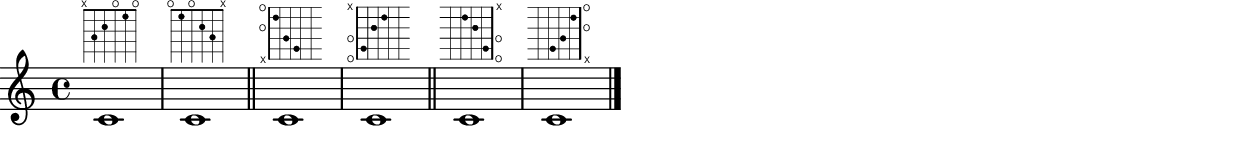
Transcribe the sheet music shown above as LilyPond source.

%% Generated by lilypond-book
%% Options: [exampleindent=10.16\mm,indent=0\mm,line-width=160\mm]
\include "lilypond-book-preamble.ly"


% ****************************************************************
% Start cut-&-pastable-section
% ****************************************************************



\paper {
  indent = 0\mm
  line-width = 160\mm
  % offset the left padding, also add 1mm as lilypond creates cropped
  % images with a little space on the right
  line-width = #(- line-width (* mm  3.000000) (* mm 1))
}

\layout {
  
}





% ****************************************************************
% ly snippet:
% ****************************************************************
\sourcefilename "/home/gub/NewGub/gub/target/linux-x86/src/lilypond-git.sv.gnu.org--lilypond.git-release-unstable/input/regression/fret-diagrams-left-handed.ly"
\sourcefileline 0
\header {
texidoc = "
Fret-diagrams may be printed left-handed
"
}

\version "2.19.21"

fretTst = {
  %% C major for guitar
  c'1 ^\markup { \fret-diagram "6-x;5-3-3;4-2-2;3-o;2-1;1-o;"}
}

\new Voice {
  \textLengthOn
  \fretTst
  \once \override TextScript.fret-diagram-details.handedness = #LEFT
  \fretTst
  \bar "||"
  \override TextScript.fret-diagram-details.orientation =
    #'landscape
  \fretTst
  \once \override TextScript.fret-diagram-details.handedness = #LEFT
  \fretTst
  \bar "||"
  \override TextScript.fret-diagram-details.orientation =
    #'opposing-landscape
  \fretTst
  \once \override TextScript.fret-diagram-details.handedness = #LEFT
  \fretTst
  \bar "|."
}



% ****************************************************************
% end ly snippet
% ****************************************************************
